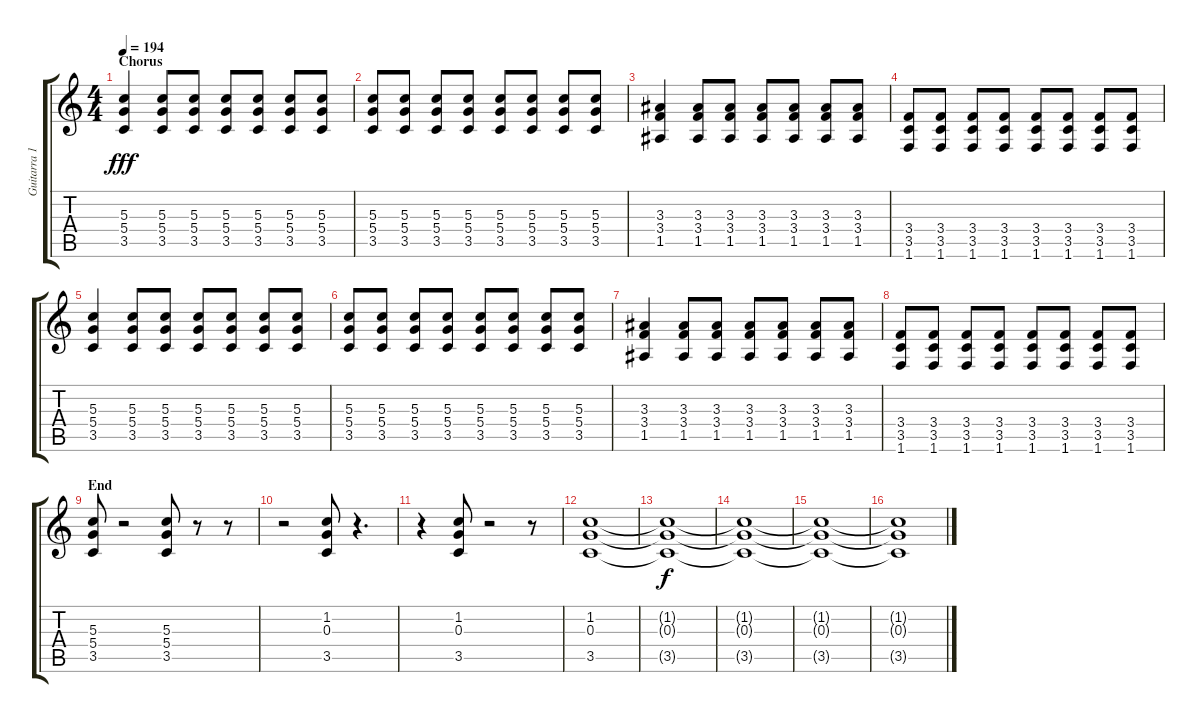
\track ("Guitarra 1 - Mathias" "Guitarra 1") {instrument distortionguitar}
\staff {score tabs}
\tuning (E4 B3 G3 D3 A2 E2) {hide}
\ts (4 4)
\section ("" "Chorus")
\tempo 194
\clef g2
\ks c
(5.3 5.4 3.5).4{dy fff} (5.3 5.4 3.5).8 (5.3 5.4 3.5).8 (5.3 5.4 3.5).8 (5.3 5.4 3.5).8 (5.3 5.4 3.5).8 (5.3 5.4 3.5).8 |
(5.3 5.4 3.5).8 (5.3 5.4 3.5).8 (5.3 5.4 3.5).8 (5.3 5.4 3.5).8 (5.3 5.4 3.5).8 (5.3 5.4 3.5).8 (5.3 5.4 3.5).8 (5.3 5.4 3.5).8 |
(3.3 3.4 1.5).4 (3.3 3.4 1.5).8 (3.3 3.4 1.5).8 (3.3 3.4 1.5).8 (3.3 3.4 1.5).8 (3.3 3.4 1.5).8 (3.3 3.4 1.5).8 |
(3.4 3.5 1.6).8 (3.4 3.5 1.6).8 (3.4 3.5 1.6).8 (3.4 3.5 1.6).8 (3.4 3.5 1.6).8 (3.4 3.5 1.6).8 (3.4 3.5 1.6).8 (3.4 3.5 1.6).8 |
(5.3 5.4 3.5).4 (5.3 5.4 3.5).8 (5.3 5.4 3.5).8 (5.3 5.4 3.5).8 (5.3 5.4 3.5).8 (5.3 5.4 3.5).8 (5.3 5.4 3.5).8 |
(5.3 5.4 3.5).8 (5.3 5.4 3.5).8 (5.3 5.4 3.5).8 (5.3 5.4 3.5).8 (5.3 5.4 3.5).8 (5.3 5.4 3.5).8 (5.3 5.4 3.5).8 (5.3 5.4 3.5).8 |
(3.3 3.4 1.5).4 (3.3 3.4 1.5).8 (3.3 3.4 1.5).8 (3.3 3.4 1.5).8 (3.3 3.4 1.5).8 (3.3 3.4 1.5).8 (3.3 3.4 1.5).8 |
(3.4 3.5 1.6).8 (3.4 3.5 1.6).8 (3.4 3.5 1.6).8 (3.4 3.5 1.6).8 (3.4 3.5 1.6).8 (3.4 3.5 1.6).8 (3.4 3.5 1.6).8 (3.4 3.5 1.6).8 |
\section ("" "End")
(5.3 5.4 3.5).8 r.2 (5.3 5.4 3.5).8 r.8 r.8 |
r.2 (1.2 0.3 3.5).8 r.4{d} |
r.4 (1.2 0.3 3.5).8 r.2 r.8 |
(1.2 0.3 3.5).1 |
(1.2{t} 0.3{t} 3.5{t}).1{dy f} |
(1.2{t} 0.3{t} 3.5{t}).1 |
(1.2{t} 0.3{t} 3.5{t}).1 |
(1.2{t} 0.3{t} 3.5{t}).1
